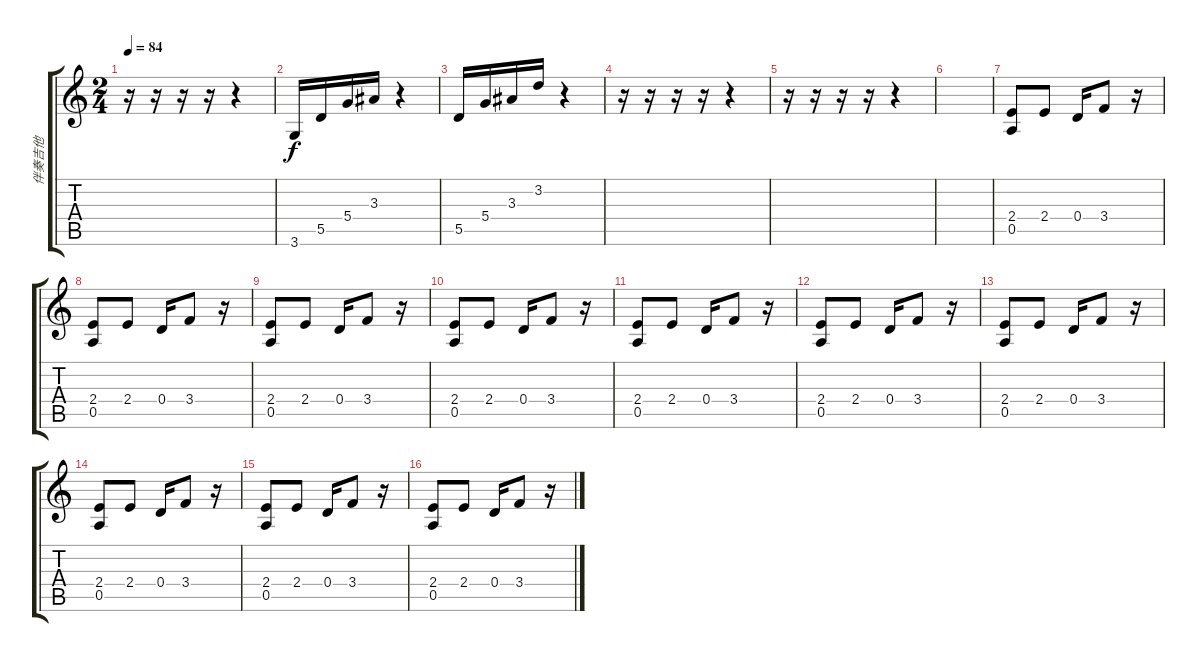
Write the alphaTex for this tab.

\track ("伴奏吉他" "伴奏吉他") {instrument acousticguitarsteel}
\staff {score tabs}
\tuning (E4 B3 G3 D3 A2 E2) {hide}
\ts (2 4)
\tempo 84
\clef g2
\ks c
r.16{dy f} r.16 r.16 r.16 r.4 |
3.6.16 5.5.16 5.4.16 3.3.16 r.4 |
5.5.16 5.4.16 3.3.16 3.2.16 r.4 |
r.16 r.16 r.16 r.16 r.4 |
r.16 r.16 r.16 r.16 r.4 |
|
(2.4 0.5).8 2.4.8 0.4.16 3.4.8 r.16 |
(2.4 0.5).8 2.4.8 0.4.16 3.4.8 r.16 |
(2.4 0.5).8 2.4.8 0.4.16 3.4.8 r.16 |
(2.4 0.5).8 2.4.8 0.4.16 3.4.8 r.16 |
(2.4 0.5).8 2.4.8 0.4.16 3.4.8 r.16 |
(2.4 0.5).8 2.4.8 0.4.16 3.4.8 r.16 |
(2.4 0.5).8 2.4.8 0.4.16 3.4.8 r.16 |
(2.4 0.5).8 2.4.8 0.4.16 3.4.8 r.16 |
(2.4 0.5).8 2.4.8 0.4.16 3.4.8 r.16 |
(2.4 0.5).8 2.4.8 0.4.16 3.4.8 r.16
